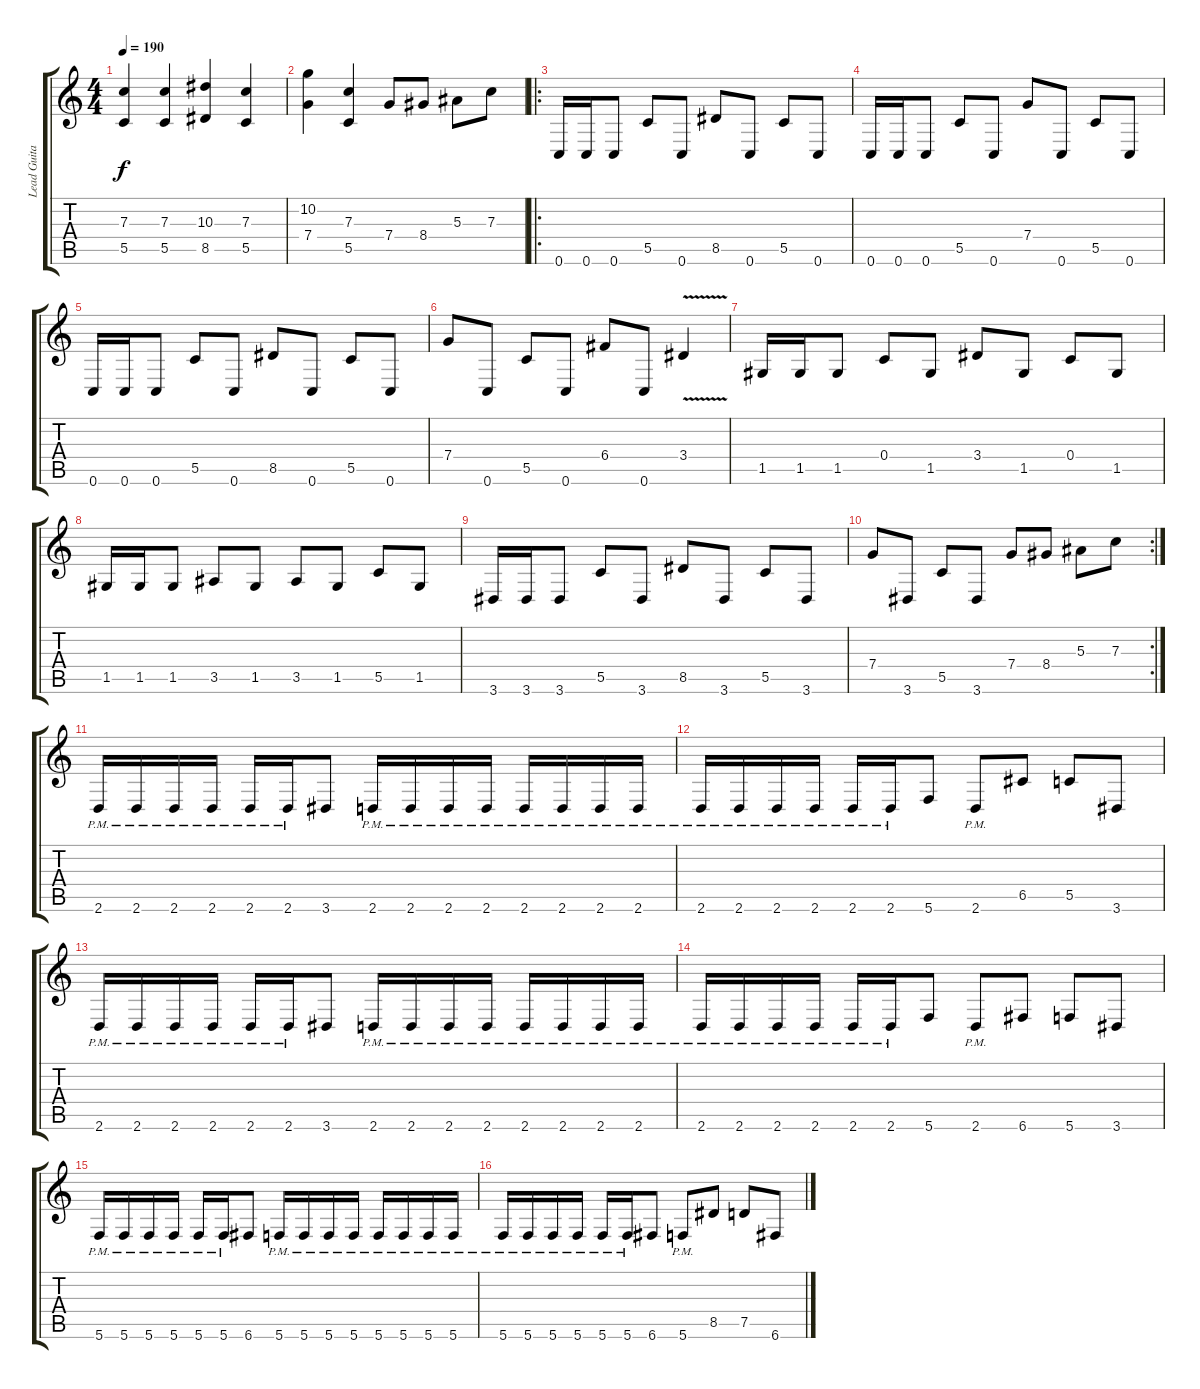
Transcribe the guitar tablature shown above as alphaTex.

\track ("Lead Guitar" "Lead Guita") {instrument overdrivenguitar}
\staff {score tabs}
\tuning (D4 A3 F3 C3 G2 C2) {hide}
\ts (4 4)
\tempo 190
\clef g2
\ks c
(7.3{t} 5.5{t}).4{dy f} (7.3 5.5).4 (10.3 8.5).4 (7.3 5.5).4 |
(10.2 7.4).4 (7.3 5.5).4 7.4.8 8.4.8 5.3.8 7.3.8 |
\ro
0.6.16 0.6.16 0.6.8 5.5.8 0.6.8 8.5.8 0.6.8 5.5.8 0.6.8 |
0.6.16 0.6.16 0.6.8 5.5.8 0.6.8 7.4.8 0.6.8 5.5.8 0.6.8 |
0.6.16 0.6.16 0.6.8 5.5.8 0.6.8 8.5.8 0.6.8 5.5.8 0.6.8 |
7.4.8 0.6.8 5.5.8 0.6.8 6.4.8 0.6.8 3.4{v}.4 |
1.5.16 1.5.16 1.5.8 0.4.8 1.5.8 3.4.8 1.5.8 0.4.8 1.5.8 |
1.5.16 1.5.16 1.5.8 3.5.8 1.5.8 3.5.8 1.5.8 5.5.8 1.5.8 |
3.6.16 3.6.16 3.6.8 5.5.8 3.6.8 8.5.8 3.6.8 5.5.8 3.6.8 |
\rc 2
7.4.8 3.6.8 5.5.8 3.6.8 7.4.8 8.4.8 5.3.8 7.3.8 |
2.6{pm}.16 2.6{pm}.16 2.6{pm}.16 2.6{pm}.16 2.6{pm}.16 2.6{pm}.16 3.6.8 2.6{pm}.16 2.6{pm}.16 2.6{pm}.16 2.6{pm}.16 2.6{pm}.16 2.6{pm}.16 2.6{pm}.16 2.6{pm}.16 |
2.6{pm}.16 2.6{pm}.16 2.6{pm}.16 2.6{pm}.16 2.6{pm}.16 2.6{pm}.16 5.6.8 2.6{pm}.8 6.5.8 5.5.8 3.6.8 |
2.6{pm}.16 2.6{pm}.16 2.6{pm}.16 2.6{pm}.16 2.6{pm}.16 2.6{pm}.16 3.6.8 2.6{pm}.16 2.6{pm}.16 2.6{pm}.16 2.6{pm}.16 2.6{pm}.16 2.6{pm}.16 2.6{pm}.16 2.6{pm}.16 |
2.6{pm}.16 2.6{pm}.16 2.6{pm}.16 2.6{pm}.16 2.6{pm}.16 2.6{pm}.16 5.6.8 2.6{pm}.8 6.6.8 5.6.8 3.6.8 |
5.6{pm}.16 5.6{pm}.16 5.6{pm}.16 5.6{pm}.16 5.6{pm}.16 5.6{pm}.16 6.6.8 5.6{pm}.16 5.6{pm}.16 5.6{pm}.16 5.6{pm}.16 5.6{pm}.16 5.6{pm}.16 5.6{pm}.16 5.6{pm}.16 |
5.6{pm}.16 5.6{pm}.16 5.6{pm}.16 5.6{pm}.16 5.6{pm}.16 5.6{pm}.16 6.6.8 5.6{pm}.8 8.5.8 7.5.8 6.6.8
